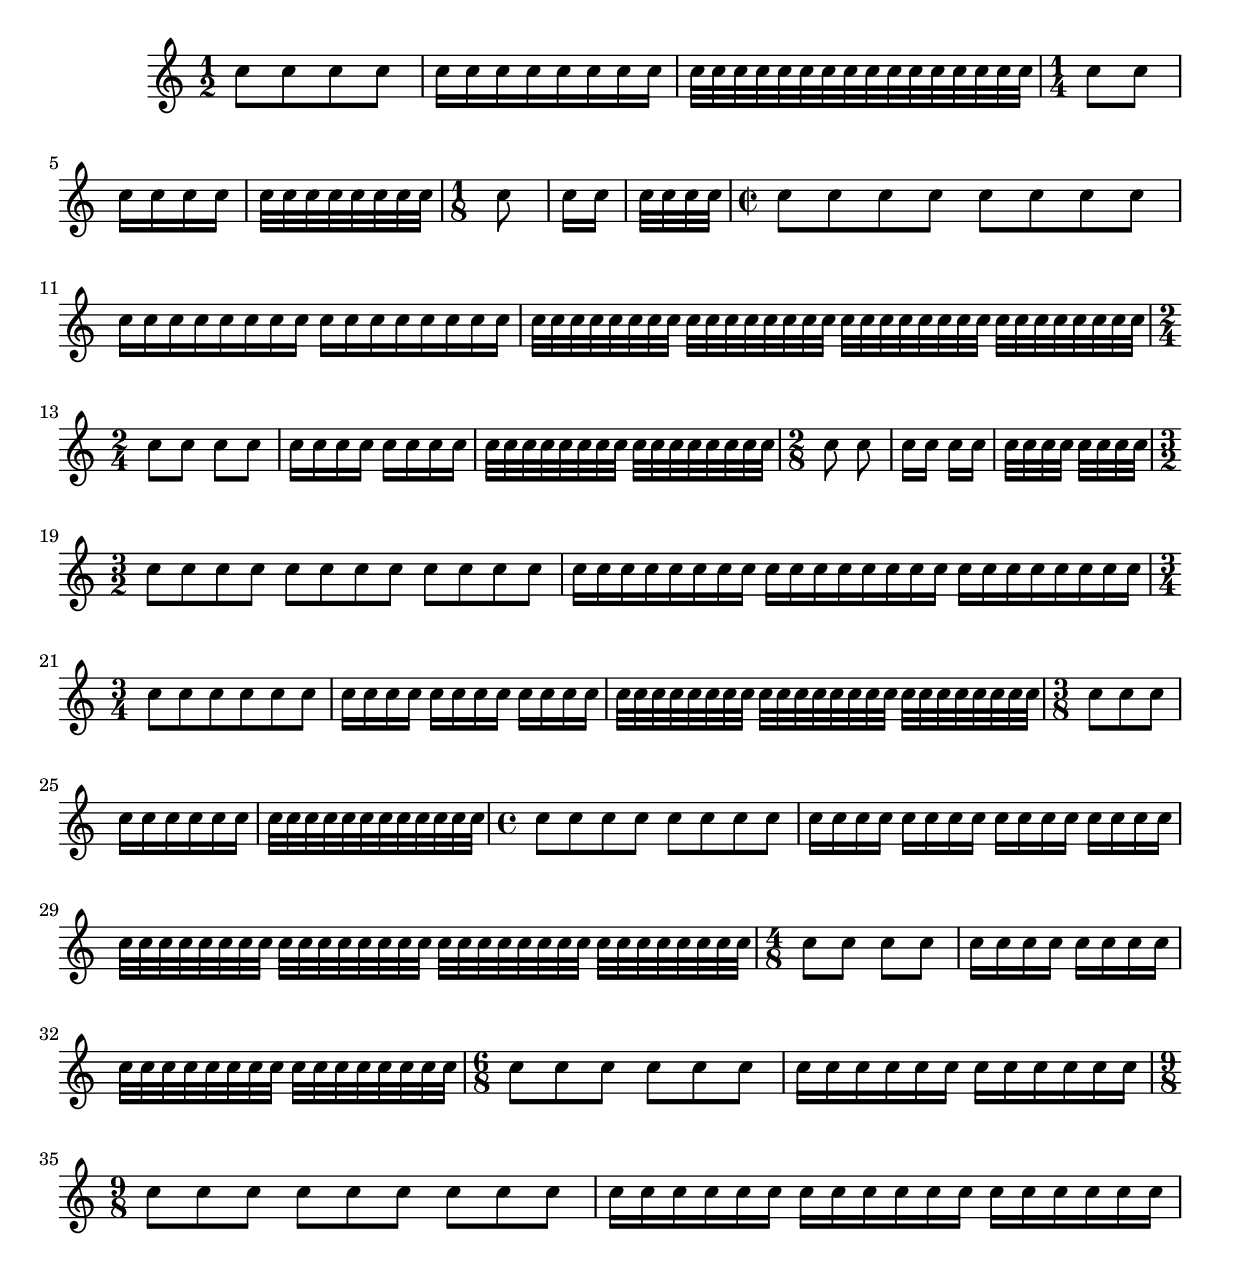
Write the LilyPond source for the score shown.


\version "2.1.7"
\header{
	texidoc = "@cindex Beaming Presets
The auto-beam engraver has presets for common time signatures. " }
\score{
    \notes \relative c''{

    	\time 1/2
    	c8 c c c
	c16 c c c c c c c
	c32 c c c c c c c c c c c c c c c
    	\time 1/4
    	c8 c 
	c16 c c c
	c32 c c c c c c c
    	\time 1/8
    	c8
	c16 c
	c32 c c c

	\time 2/2
    	c8 c c c c c c c
	c16 c c c c c c c c c c c c c c c
	c32 c c c c c c c c c c c c c c c c c c c c c c c c c c c c c c c
	\time 2/4
	c8 c c c
	c16 c c c c c c c
	c32 c c c c c c c c c c c c c c c
	\time 2/8
	c8 c
	c16 c c c
	c32 c c c c c c c
	\time 3/2
	c8 c c c c c c c c c c c
	c16 c c c c c c c c c c c c c c c c c c c c c c c
	\time 3/4
	c8 c c c c c
	c16 c c c c c c c c c c c
	c32 c c c c c c c c c c c c c c c c c c c c c c c
	\time 3/8
	c8 c c
	c16 c c c c c
	c32 c c c c c c c c c c c
	\time 4/4
	c8 c c c c c c c
	c16 c c c c c c c c c c c c c c c
	c32 c c c c c c c c c c c c c c c c c c c c c c c c c c c c c c c
	\time 4/8
	c8 c c c
	c16 c c c c c c c
	c32 c c c c c c c c c c c c c c c
	\time 6/8
	c8 c c c c c
	c16 c c c c c c c c c c c
	\time 9/8
	c8 c c c c c c c c
	c16 c c c c c c c c c c c c c c c c c
    }
    \paper{
    }
}

